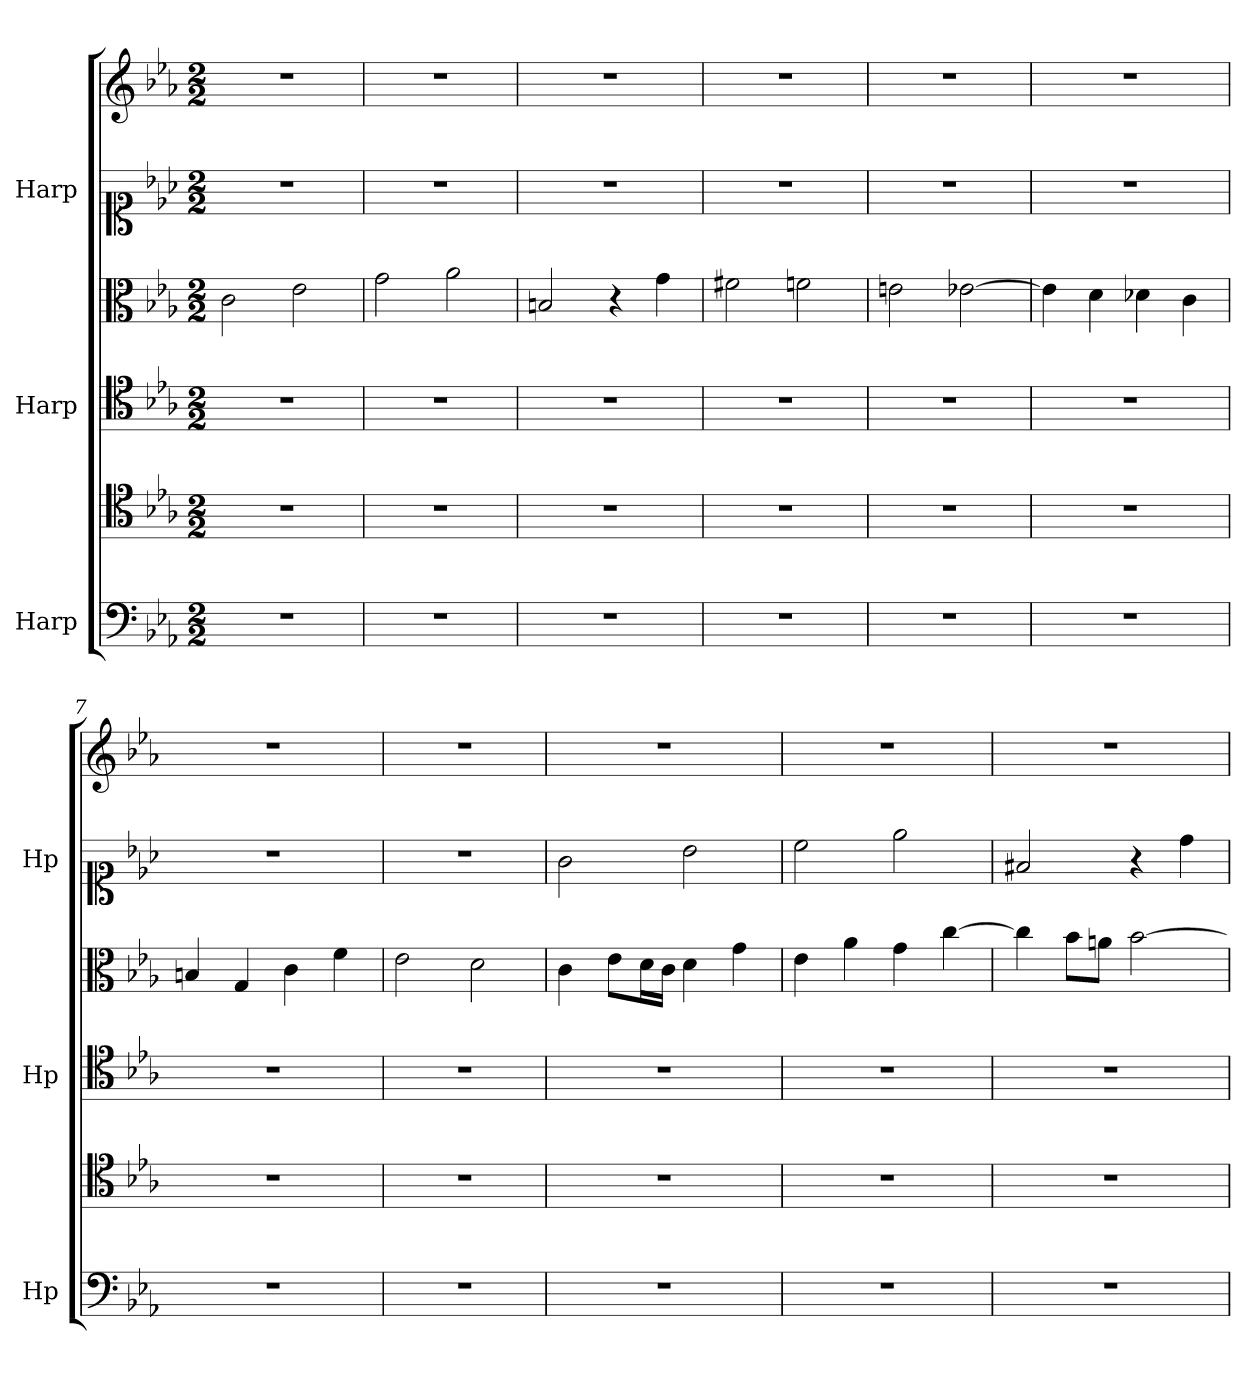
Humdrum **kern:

**kern	**kern	**kern	**kern	**kern	**kern
*part3	*part3	*part2	*part2	*part1	*part1
*staff6	*staff5	*staff4	*staff3	*staff2	*staff1
*I"Harp	*	*I"Harp	*	*I"Harp	*
*I'Hp	*	*I'Hp	*	*I'Hp	*
*clefF4	*clefC4	*clefC4	*clefC3	*clefC1	*clefG2
*k[b-e-a-]	*k[b-e-a-]	*k[b-e-a-]	*k[b-e-a-]	*k[b-e-a-]	*k[b-e-a-]
*M2/2	*M2/2	*M2/2	*M2/2	*M2/2	*M2/2
=1	=1	=1	=1	=1	=1
1r	1r	1r	2c\	1r	1r
.	.	.	2e-\	.	.
=2	=2	=2	=2	=2	=2
1r	1r	1r	2g\	1r	1r
.	.	.	2a-\	.	.
=3	=3	=3	=3	=3	=3
1r	1r	1r	2Bn/	1r	1r
.	.	.	4r	.	.
.	.	.	4g\	.	.
=4	=4	=4	=4	=4	=4
1r	1r	1r	2f#X\	1r	1r
.	.	.	2fn\	.	.
=5	=5	=5	=5	=5	=5
1r	1r	1r	2en\	1r	1r
.	.	.	[2e-X\	.	.
=6	=6	=6	=6	=6	=6
1r	1r	1r	4e-\]	1r	1r
.	.	.	4d\	.	.
.	.	.	4d-X\	.	.
.	.	.	4c\	.	.
=7	=7	=7	=7	=7	=7
1r	1r	1r	4Bn/	1r	1r
.	.	.	4G/	.	.
.	.	.	4c\	.	.
.	.	.	4f\	.	.
=8	=8	=8	=8	=8	=8
1r	1r	1r	2e-\	1r	1r
.	.	.	2d\	.	.
=9	=9	=9	=9	=9	=9
1r	1r	1r	4c\	2g\	1r
.	.	.	8e-\L	.	.
.	.	.	16d\L	.	.
.	.	.	16c\JJ	.	.
.	.	.	4d\	2b-\	.
.	.	.	4g\	.	.
!!LO:LB:g=z
=10	=10	=10	=10	=10	=10
1r	1r	1r	4e-\	2cc\	1r
.	.	.	4a-\	.	.
.	.	.	4g\	2ee-\	.
.	.	.	[4cc\	.	.
=11	=11	=11	=11	=11	=11
1r	1r	1r	4cc\]	2f#X/	1r
.	.	.	8b-\L	.	.
.	.	.	8an\J	.	.
.	.	.	[2b-\	4r	.
.	.	.	.	4dd\	.
=	=	=	=	=	=
*-	*-	*-	*-	*-	*-
